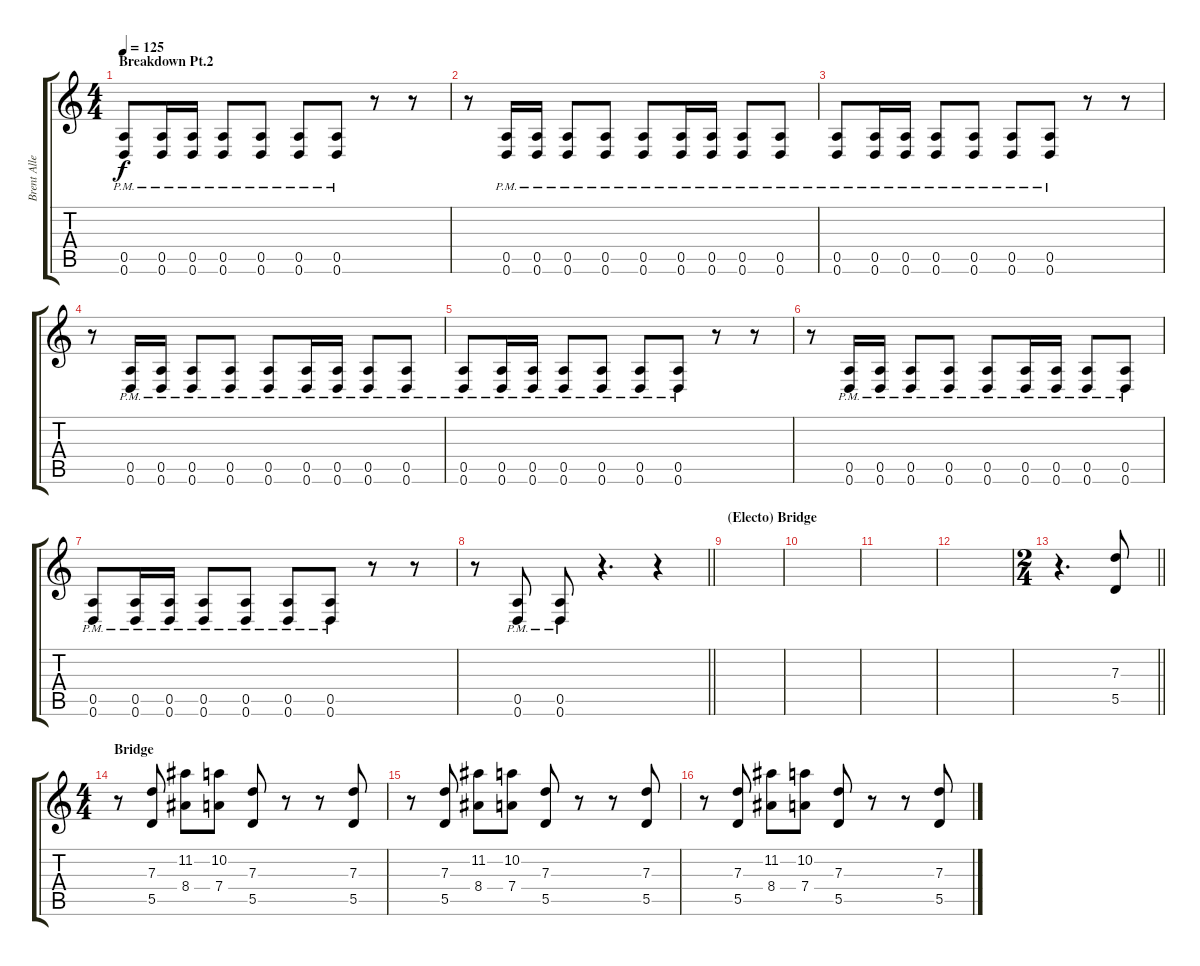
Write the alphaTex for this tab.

\track ("Brent Allen" "Brent Alle") {instrument distortionguitar}
\staff {score tabs}
\tuning (E4 B3 G3 D3 A2 D2) {hide}
\ts (4 4)
\section ("" "Breakdown Pt.2")
\tempo 125
\clef g2
\ks c
(0.5{pm} 0.6{pm}).8{dy f} (0.5{pm} 0.6{pm}).16 (0.5{pm} 0.6{pm}).16 (0.5{pm} 0.6{pm}).8 (0.5{pm} 0.6{pm}).8 (0.5{pm} 0.6{pm}).8 (0.5{pm} 0.6{pm}).8 r.8 r.8 |
r.8 (0.5{pm} 0.6{pm}).16 (0.5{pm} 0.6{pm}).16 (0.5{pm} 0.6{pm}).8 (0.5{pm} 0.6{pm}).8 (0.5{pm} 0.6{pm}).8 (0.5{pm} 0.6{pm}).16 (0.5{pm} 0.6{pm}).16 (0.5{pm} 0.6{pm}).8 (0.5{pm} 0.6{pm}).8 |
(0.5{pm} 0.6{pm}).8 (0.5{pm} 0.6{pm}).16 (0.5{pm} 0.6{pm}).16 (0.5{pm} 0.6{pm}).8 (0.5{pm} 0.6{pm}).8 (0.5{pm} 0.6{pm}).8 (0.5{pm} 0.6{pm}).8 r.8 r.8 |
r.8 (0.5{pm} 0.6{pm}).16 (0.5{pm} 0.6{pm}).16 (0.5{pm} 0.6{pm}).8 (0.5{pm} 0.6{pm}).8 (0.5{pm} 0.6{pm}).8 (0.5{pm} 0.6{pm}).16 (0.5{pm} 0.6{pm}).16 (0.5{pm} 0.6{pm}).8 (0.5{pm} 0.6{pm}).8 |
(0.5{pm} 0.6{pm}).8 (0.5{pm} 0.6{pm}).16 (0.5{pm} 0.6{pm}).16 (0.5{pm} 0.6{pm}).8 (0.5{pm} 0.6{pm}).8 (0.5{pm} 0.6{pm}).8 (0.5{pm} 0.6{pm}).8 r.8 r.8 |
r.8 (0.5{pm} 0.6{pm}).16 (0.5{pm} 0.6{pm}).16 (0.5{pm} 0.6{pm}).8 (0.5{pm} 0.6{pm}).8 (0.5{pm} 0.6{pm}).8 (0.5{pm} 0.6{pm}).16 (0.5{pm} 0.6{pm}).16 (0.5{pm} 0.6{pm}).8 (0.5{pm} 0.6{pm}).8 |
(0.5{pm} 0.6{pm}).8 (0.5{pm} 0.6{pm}).16 (0.5{pm} 0.6{pm}).16 (0.5{pm} 0.6{pm}).8 (0.5{pm} 0.6{pm}).8 (0.5{pm} 0.6{pm}).8 (0.5{pm} 0.6{pm}).8 r.8 r.8 |
\barLineRight lightlight
r.8 (0.5{pm} 0.6{pm}).8 (0.5{pm} 0.6{pm}).8 r.4{d} r.4 |
\section ("" "(Electo) Bridge")
|
|
|
|
\ts (2 4)
\barLineRight lightlight
r.4{d} (7.3 5.5).8 |
\ts (4 4)
\section ("" "Bridge")
r.8 (7.3 5.5).8 (11.2 8.4).8 (10.2 7.4).8 (7.3 5.5).8 r.8 r.8 (7.3 5.5).8 |
r.8 (7.3 5.5).8 (11.2 8.4).8 (10.2 7.4).8 (7.3 5.5).8 r.8 r.8 (7.3 5.5).8 |
r.8 (7.3 5.5).8 (11.2 8.4).8 (10.2 7.4).8 (7.3 5.5).8 r.8 r.8 (7.3 5.5).8
